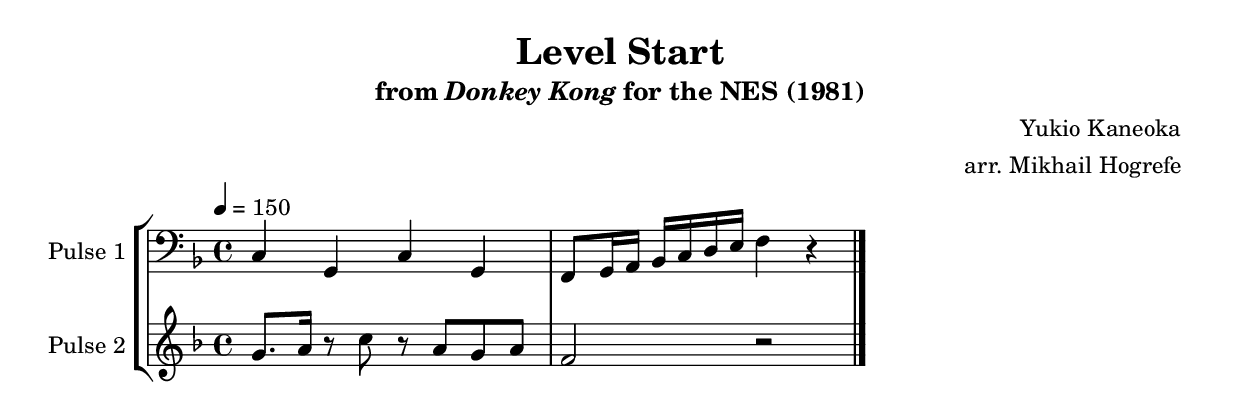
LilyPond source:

\version "2.20.0"

\book {
    \header {
        title = "Level Start"
        subtitle = \markup { "from" {\italic "Donkey Kong"} "for the NES (1981)" }
        composer = "Yukio Kaneoka"
        arranger = "arr. Mikhail Hogrefe"
    }

    \score {
        {
            \new StaffGroup <<
                \new Staff \relative c {
                    \set Staff.instrumentName = "Pulse 1"
                    \set Staff.shortInstrumentName = "P.1"
\accidentalStyle modern-cautionary
\key f \major
\clef bass
\tempo 4 = 150
c4 g c g |
f8 g16 a bes c d e f4 r |
\bar "|."
                }

                \new Staff \relative c'' {
                    \set Staff.instrumentName = "Pulse 2"
                    \set Staff.shortInstrumentName = "P.2"
\accidentalStyle modern-cautionary
\key f \major
g8. a16 r8 c r a g a |
f2 r |

                }
            >>
        }
        \layout {
            \context {
                \Staff
                \RemoveEmptyStaves
            }
            \context {
                \DrumStaff
                \RemoveEmptyStaves
            }
        }
        \midi {}
    }
}
